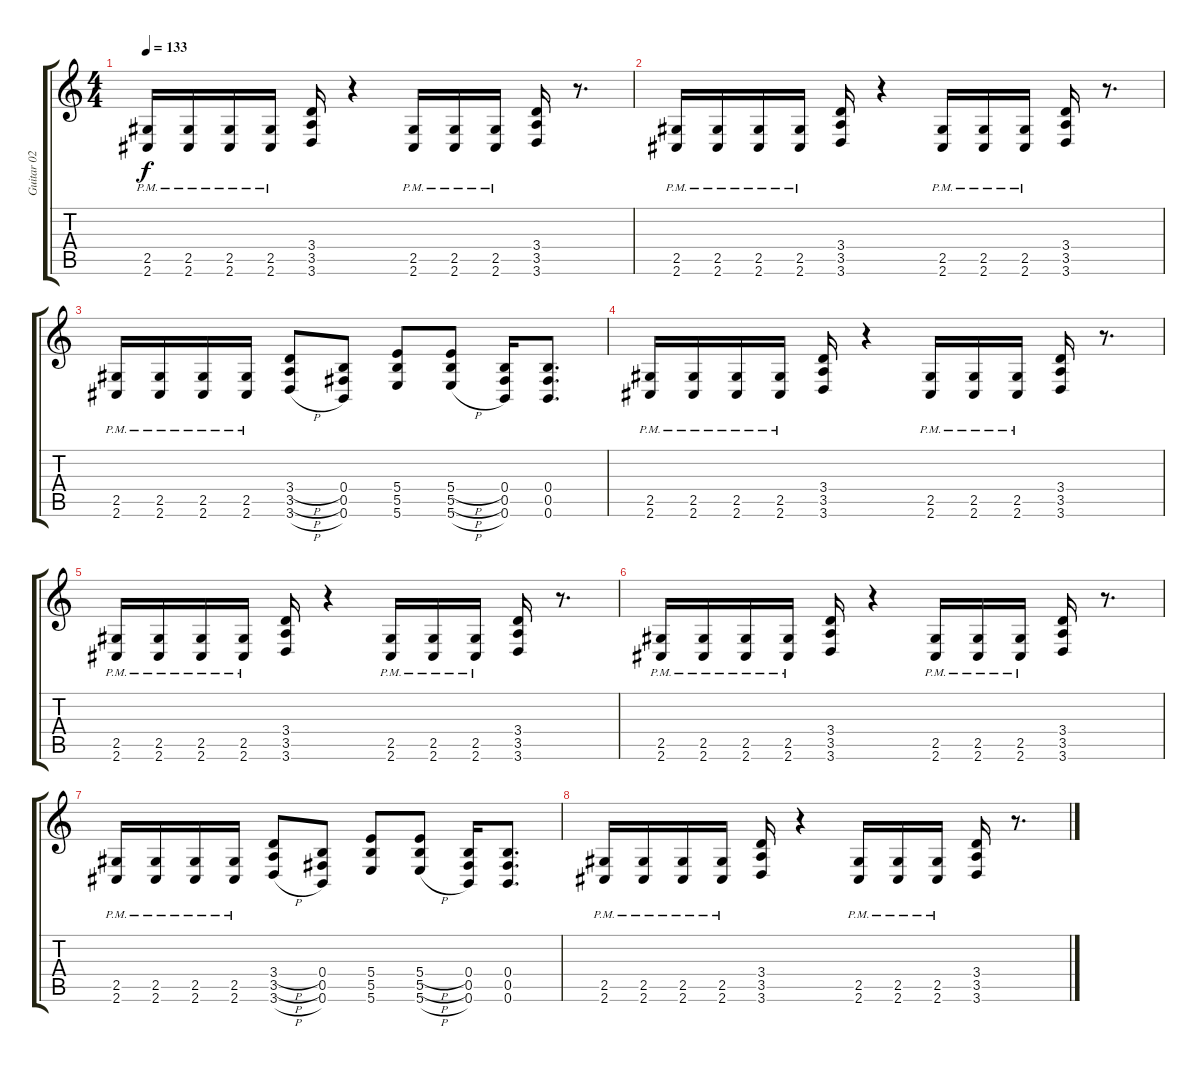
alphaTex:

\track ("Guitar 02" "Guitar 02") {instrument overdrivenguitar}
\staff {score tabs}
\tuning (Db4 Ab3 E3 B2 Gb2 B1) {hide}
\ts (4 4)
\tempo 133
\clef g2
\ks c
(2.5{pm} 2.6{pm}).16{dy f} (2.5{pm} 2.6{pm}).16 (2.5{pm} 2.6{pm}).16 (2.5{pm} 2.6{pm}).16 (3.4 3.5 3.6).16 r.4 (2.5{pm} 2.6{pm}).16 (2.5{pm} 2.6{pm}).16 (2.5{pm} 2.6{pm}).16 (3.4 3.5 3.6).16 r.8{d} |
(2.5{pm} 2.6{pm}).16 (2.5{pm} 2.6{pm}).16 (2.5{pm} 2.6{pm}).16 (2.5{pm} 2.6{pm}).16 (3.4 3.5 3.6).16 r.4 (2.5{pm} 2.6{pm}).16 (2.5{pm} 2.6{pm}).16 (2.5{pm} 2.6{pm}).16 (3.4 3.5 3.6).16 r.8{d} |
(2.5{pm} 2.6{pm}).16 (2.5{pm} 2.6{pm}).16 (2.5{pm} 2.6{pm}).16 (2.5{pm} 2.6{pm}).16 (3.4{h} 3.5{h} 3.6{h}).8 (0.4 0.5 0.6).8 (5.4 5.5 5.6).8 (5.4{h} 5.5{h} 5.6{h}).8 (0.4 0.5 0.6).16 (0.4 0.5 0.6).8{d} |
(2.5{pm} 2.6{pm}).16 (2.5{pm} 2.6{pm}).16 (2.5{pm} 2.6{pm}).16 (2.5{pm} 2.6{pm}).16 (3.4 3.5 3.6).16 r.4 (2.5{pm} 2.6{pm}).16 (2.5{pm} 2.6{pm}).16 (2.5{pm} 2.6{pm}).16 (3.4 3.5 3.6).16 r.8{d} |
(2.5{pm} 2.6{pm}).16 (2.5{pm} 2.6{pm}).16 (2.5{pm} 2.6{pm}).16 (2.5{pm} 2.6{pm}).16 (3.4 3.5 3.6).16 r.4 (2.5{pm} 2.6{pm}).16 (2.5{pm} 2.6{pm}).16 (2.5{pm} 2.6{pm}).16 (3.4 3.5 3.6).16 r.8{d} |
(2.5{pm} 2.6{pm}).16 (2.5{pm} 2.6{pm}).16 (2.5{pm} 2.6{pm}).16 (2.5{pm} 2.6{pm}).16 (3.4 3.5 3.6).16 r.4 (2.5{pm} 2.6{pm}).16 (2.5{pm} 2.6{pm}).16 (2.5{pm} 2.6{pm}).16 (3.4 3.5 3.6).16 r.8{d} |
(2.5{pm} 2.6{pm}).16 (2.5{pm} 2.6{pm}).16 (2.5{pm} 2.6{pm}).16 (2.5{pm} 2.6{pm}).16 (3.4{h} 3.5{h} 3.6{h}).8 (0.4 0.5 0.6).8 (5.4 5.5 5.6).8 (5.4{h} 5.5{h} 5.6{h}).8 (0.4 0.5 0.6).16 (0.4 0.5 0.6).8{d} |
(2.5{pm} 2.6{pm}).16 (2.5{pm} 2.6{pm}).16 (2.5{pm} 2.6{pm}).16 (2.5{pm} 2.6{pm}).16 (3.4 3.5 3.6).16 r.4 (2.5{pm} 2.6{pm}).16 (2.5{pm} 2.6{pm}).16 (2.5{pm} 2.6{pm}).16 (3.4 3.5 3.6).16 r.8{d}
